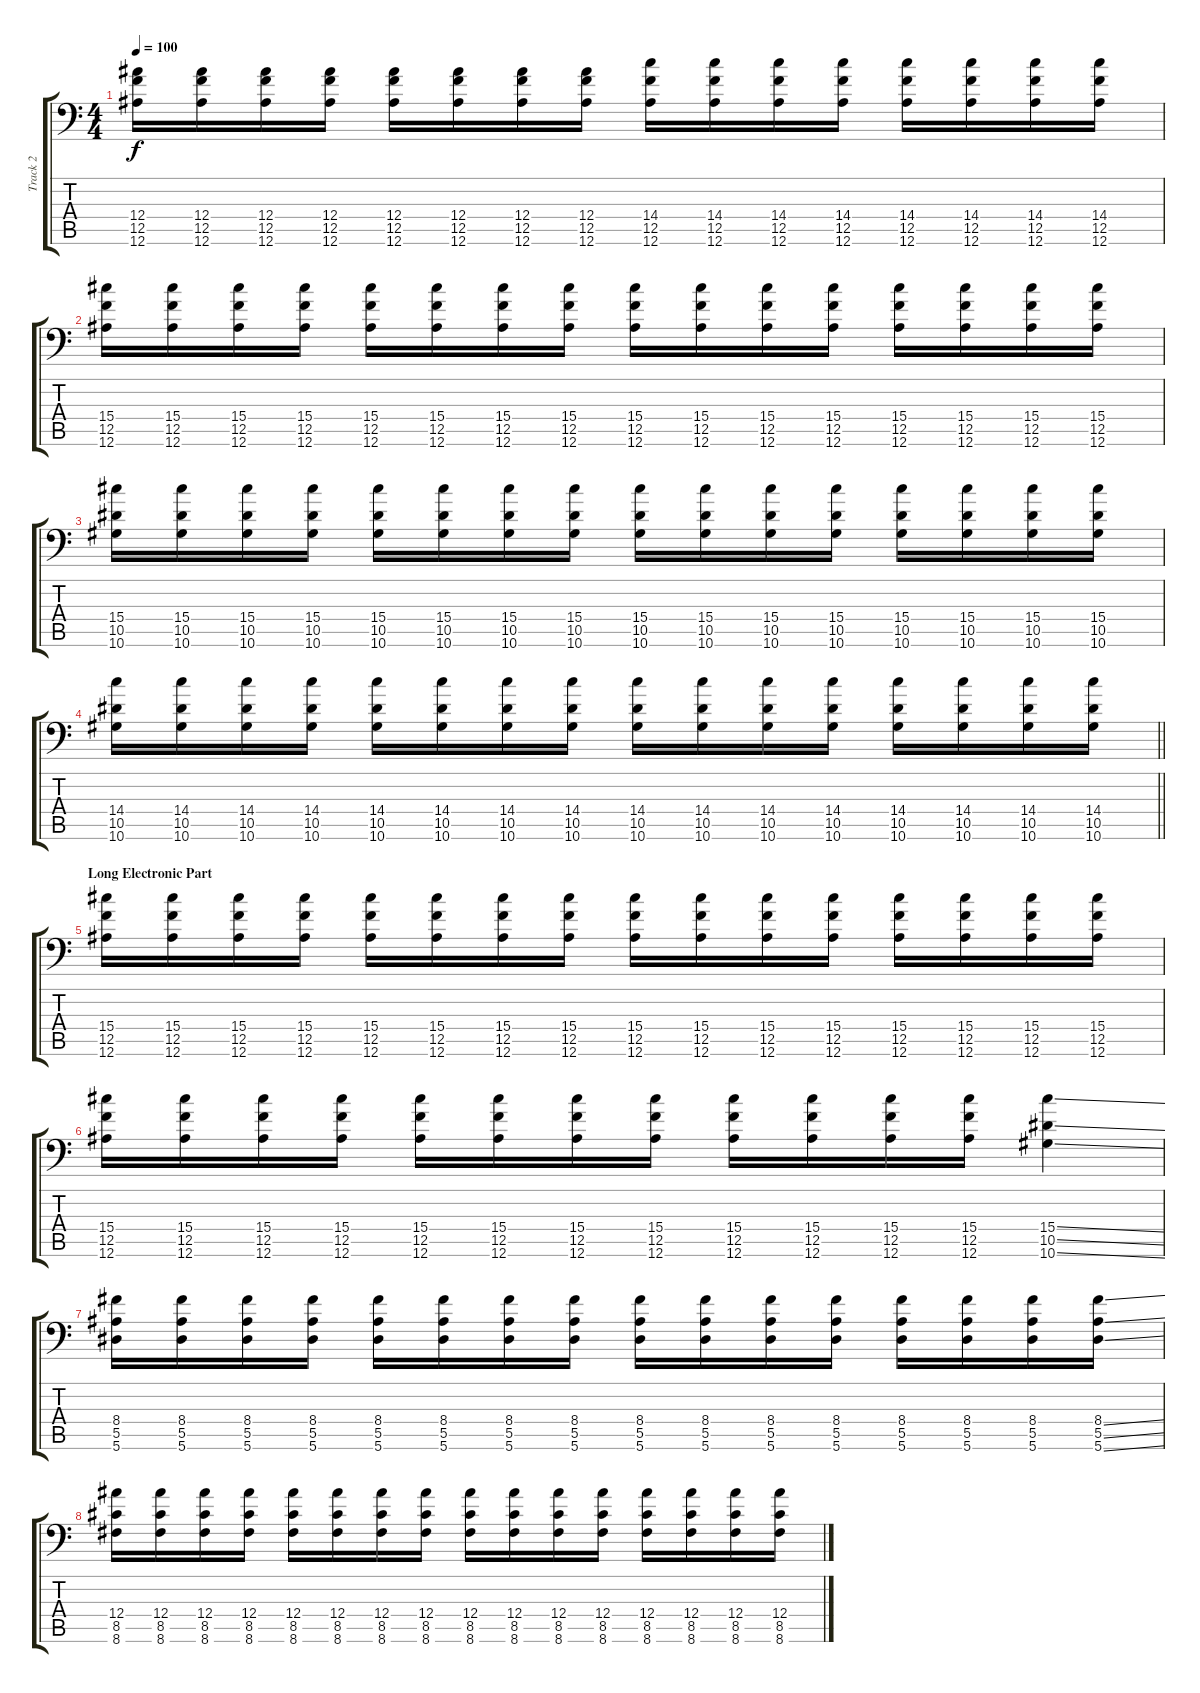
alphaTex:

\track ("Track 2" "Track 2") {instrument distortionguitar}
\staff {score tabs}
\tuning (C4 G3 Eb3 Bb2 F2 Bb1) {hide}
\ts (4 4)
\tempo 100
\clef f4
\ks c
(12.4 12.5 12.6).16{dy f} (12.4 12.5 12.6).16 (12.4 12.5 12.6).16 (12.4 12.5 12.6).16 (12.4 12.5 12.6).16 (12.4 12.5 12.6).16 (12.4 12.5 12.6).16 (12.4 12.5 12.6).16 (14.4 12.5 12.6).16 (14.4 12.5 12.6).16 (14.4 12.5 12.6).16 (14.4 12.5 12.6).16 (14.4 12.5 12.6).16 (14.4 12.5 12.6).16 (14.4 12.5 12.6).16 (14.4 12.5 12.6).16 |
(15.4 12.5 12.6).16 (15.4 12.5 12.6).16 (15.4 12.5 12.6).16 (15.4 12.5 12.6).16 (15.4 12.5 12.6).16 (15.4 12.5 12.6).16 (15.4 12.5 12.6).16 (15.4 12.5 12.6).16 (15.4 12.5 12.6).16 (15.4 12.5 12.6).16 (15.4 12.5 12.6).16 (15.4 12.5 12.6).16 (15.4 12.5 12.6).16 (15.4 12.5 12.6).16 (15.4 12.5 12.6).16 (15.4 12.5 12.6).16 |
(15.4 10.5 10.6).16 (15.4 10.5 10.6).16 (15.4 10.5 10.6).16 (15.4 10.5 10.6).16 (15.4 10.5 10.6).16 (15.4 10.5 10.6).16 (15.4 10.5 10.6).16 (15.4 10.5 10.6).16 (15.4 10.5 10.6).16 (15.4 10.5 10.6).16 (15.4 10.5 10.6).16 (15.4 10.5 10.6).16 (15.4 10.5 10.6).16 (15.4 10.5 10.6).16 (15.4 10.5 10.6).16 (15.4 10.5 10.6).16 |
\barLineRight lightlight
(14.4 10.5 10.6).16 (14.4 10.5 10.6).16 (14.4 10.5 10.6).16 (14.4 10.5 10.6).16 (14.4 10.5 10.6).16 (14.4 10.5 10.6).16 (14.4 10.5 10.6).16 (14.4 10.5 10.6).16 (14.4 10.5 10.6).16 (14.4 10.5 10.6).16 (14.4 10.5 10.6).16 (14.4 10.5 10.6).16 (14.4 10.5 10.6).16 (14.4 10.5 10.6).16 (14.4 10.5 10.6).16 (14.4 10.5 10.6).16 |
\section ("" "Long Electronic Part")
(15.4 12.5 12.6).16 (15.4 12.5 12.6).16 (15.4 12.5 12.6).16 (15.4 12.5 12.6).16 (15.4 12.5 12.6).16 (15.4 12.5 12.6).16 (15.4 12.5 12.6).16 (15.4 12.5 12.6).16 (15.4 12.5 12.6).16 (15.4 12.5 12.6).16 (15.4 12.5 12.6).16 (15.4 12.5 12.6).16 (15.4 12.5 12.6).16 (15.4 12.5 12.6).16 (15.4 12.5 12.6).16 (15.4 12.5 12.6).16 |
(15.4 12.5 12.6).16 (15.4 12.5 12.6).16 (15.4 12.5 12.6).16 (15.4 12.5 12.6).16 (15.4 12.5 12.6).16 (15.4 12.5 12.6).16 (15.4 12.5 12.6).16 (15.4 12.5 12.6).16 (15.4 12.5 12.6).16 (15.4 12.5 12.6).16 (15.4 12.5 12.6).16 (15.4 12.5 12.6).16 (15.4{ss} 10.5{ss} 10.6{ss}).4 |
(8.4 5.5 5.6).16 (8.4 5.5 5.6).16 (8.4 5.5 5.6).16 (8.4 5.5 5.6).16 (8.4 5.5 5.6).16 (8.4 5.5 5.6).16 (8.4 5.5 5.6).16 (8.4 5.5 5.6).16 (8.4 5.5 5.6).16 (8.4 5.5 5.6).16 (8.4 5.5 5.6).16 (8.4 5.5 5.6).16 (8.4 5.5 5.6).16 (8.4 5.5 5.6).16 (8.4 5.5 5.6).16 (8.4{ss} 5.5{ss} 5.6{ss}).16 |
(12.4 8.5 8.6).16 (12.4 8.5 8.6).16 (12.4 8.5 8.6).16 (12.4 8.5 8.6).16 (12.4 8.5 8.6).16 (12.4 8.5 8.6).16 (12.4 8.5 8.6).16 (12.4 8.5 8.6).16 (12.4 8.5 8.6).16 (12.4 8.5 8.6).16 (12.4 8.5 8.6).16 (12.4 8.5 8.6).16 (12.4 8.5 8.6).16 (12.4 8.5 8.6).16 (12.4 8.5 8.6).16 (12.4 8.5 8.6).16
